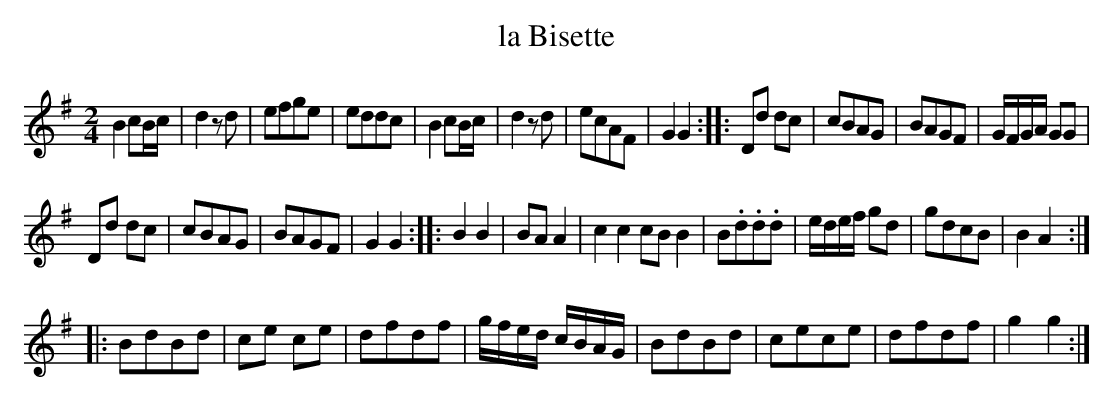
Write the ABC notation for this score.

X:1
T:la Bisette
M:2/4
L:1/8
K:G
B2 cB/c/| d2 zd| efge| eddc|\
B2 cB/c/| d2 zd| ecAF| G2G2::\
Dd dc| cBAG| BAGF| G/F/G/A/ GG|
Dd dc| cBAG| BAGF| G2G2::\
B2B2| BA A2| c2c2 cBB2|\
B.d.d.d| e/d/e/f/ gd| gdcB| B2A2:|
|:BdBd| ce ce| dfdf| g/f/e/d/ c/B/A/G/|\
BdBd| cece| dfdf| g2g2:|
